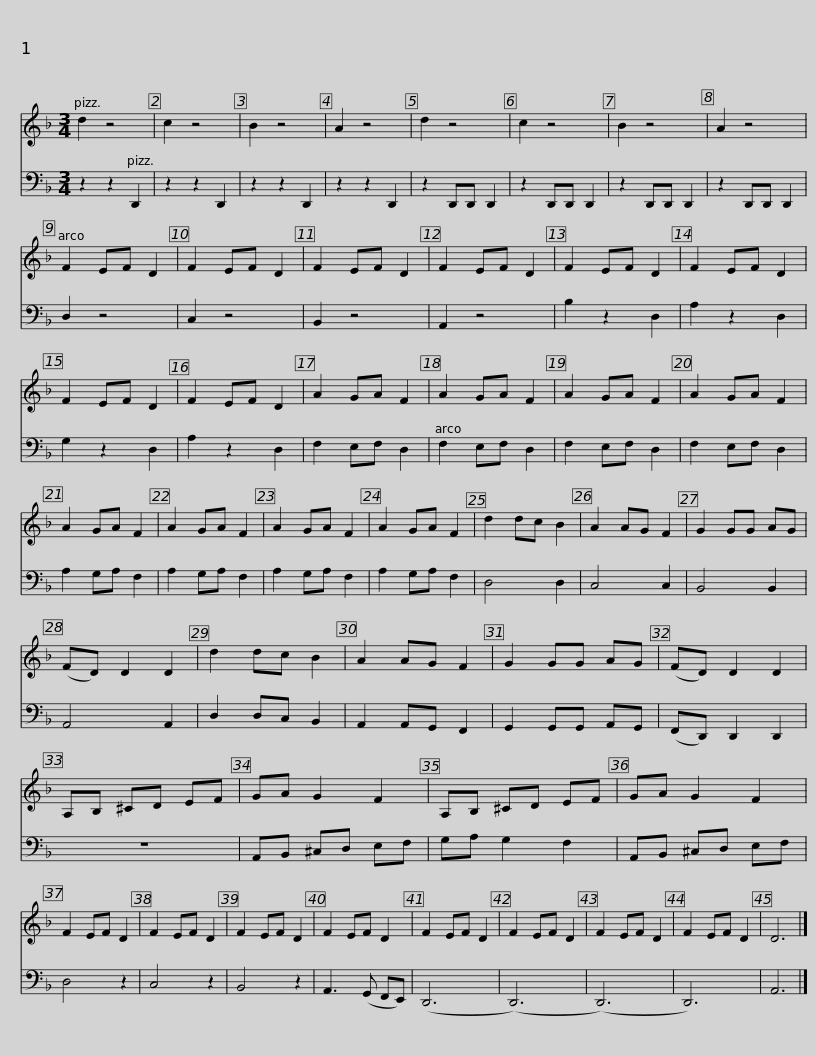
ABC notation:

X:1
%%score 1 2
L:1/8
M:3/4
I:linebreak $
K:F
V:1 treble
V:2 bass
V:1
 d2 z4 | c2 z4 | B2 z4 | A2 z4 | d2 z4 | %5
 c2 z4 | B2 z4 | A2 z4 |$ F2 EF D2 | F2 EF D2 | %10
 F2 EF D2 | F2 EF D2 | F2 EF D2 | F2 EF D2 | F2 EF D2 | %15
 F2 EF D2 | A2 GA F2 |$ A2 GA F2 | A2 GA F2 | A2 GA F2 | %20
 A2 GA F2 | A2 GA F2 | A2 GA F2 | A2 GA F2 | d2 dc B2 | %25
 A2 AG F2 |$ G2 GG AG | (FD) D2 D2 | d2 dc B2 | A2 AG F2 | %30
 G2 GG AG | (FD) D2 D2 | A,B, ^CD EF | GA G2 F2 |$ A,B, ^CD EF | %35
 GA G2 F2 | F2 EF D2 | F2 EF D2 | F2 EF D2 | F2 EF D2 | %40
 F2 EF D2 | F2 EF D2 |$ F2 EF D2 | F2 EF D2 | D6 |] %45
V:2
 z2 z2 D,,2 | z2 z2 D,,2 | z2 z2 D,,2 | z2 z2 D,,2 | z2 D,,D,, D,,2 | %5
 z2 D,,D,, D,,2 | z2 D,,D,, D,,2 | z2 D,,D,, D,,2 |$ D,2 z4 | C,2 z4 | %10
 B,,2 z4 | A,,2 z4 | B,2 z2 D,2 | A,2 z2 D,2 | G,2 z2 D,2 | %15
 A,2 z2 D,2 | F,2 E,F, D,2 |$ F,2 E,F, D,2 | F,2 E,F, D,2 | F,2 E,F, D,2 | %20
 A,2 G,A, F,2 | A,2 G,A, F,2 | A,2 G,A, F,2 | A,2 G,A, F,2 | D,4 D,2 | %25
 C,4 C,2 |$ B,,4 B,,2 | A,,4 A,,2 | D,2 D,C, B,,2 | A,,2 A,,G,, F,,2 | %30
 G,,2 G,,G,, A,,G,, | (F,,D,,) D,,2 D,,2 | z6 | A,,B,, ^C,D, E,F, |$ G,A, G,2 F,2 | %35
 A,,B,, ^C,D, E,F, | D,4 z2 | C,4 z2 | B,,4 z2 | A,,3 (G,, F,,E,,) | %40
 (D,,6 | (D,,6) |$ (D,,6) | D,,6) | A,,6 |] %45
